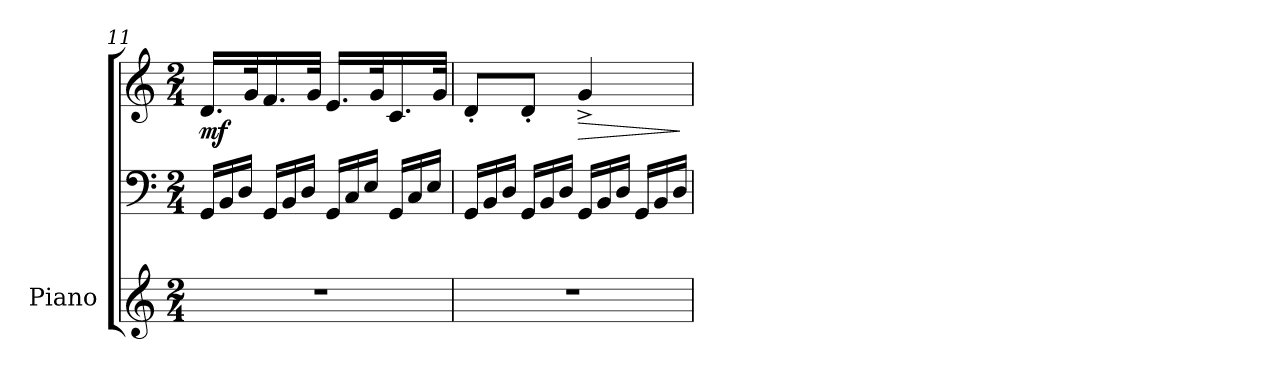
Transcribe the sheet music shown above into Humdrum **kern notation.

**kern	**kern	**kern	**dynam
*part1	*part1	*part1	*part1
*staff3	*staff2	*staff1	*staff1/2/3
*I"Piano	*	*	*
*I'Pno	*	*	*
*clefG2	*clefF4	*clefG2	*
*k[]	*k[]	*k[]	*
*M2/4	*M2/4	*M2/4	*
*	*Xtuplet	*	*
=11	=11	=11	=11
!	!	!	!LO:DY:b
2r	24GG/LL	16.d/LL	mf
.	24BB/	.	.
.	24D/JJ	.	.
.	.	32g/K	.
.	24GG/LL	16.f/	.
.	24BB/	.	.
.	24D/JJ	.	.
.	.	32g/JJk	.
.	24GG/LL	16.e/LL	.
.	24C/	.	.
.	24E/JJ	.	.
.	.	32g/K	.
.	24GG/LL	16.c/	.
.	24C/	.	.
.	24E/JJ	.	.
.	.	32g/JJk	.
=12	=12	=12	=12
2r	24GG/LL	8d'/L	.
.	24BB/	.	.
.	24D/JJ	.	.
.	24GG/LL	8d'/J	.
.	24BB/	.	.
.	24D/JJ	.	.
!	!	!	!LO:HP:b
.	24GG/LL	4g^>/	>
.	24BB/	.	.
.	24D/JJ	.	.
.	24GG/LL	.	.
.	24BB/	.	.
.	24D/JJ	.	.
.	.	.	]
=	=	=	=
*-	*-	*-	*-
